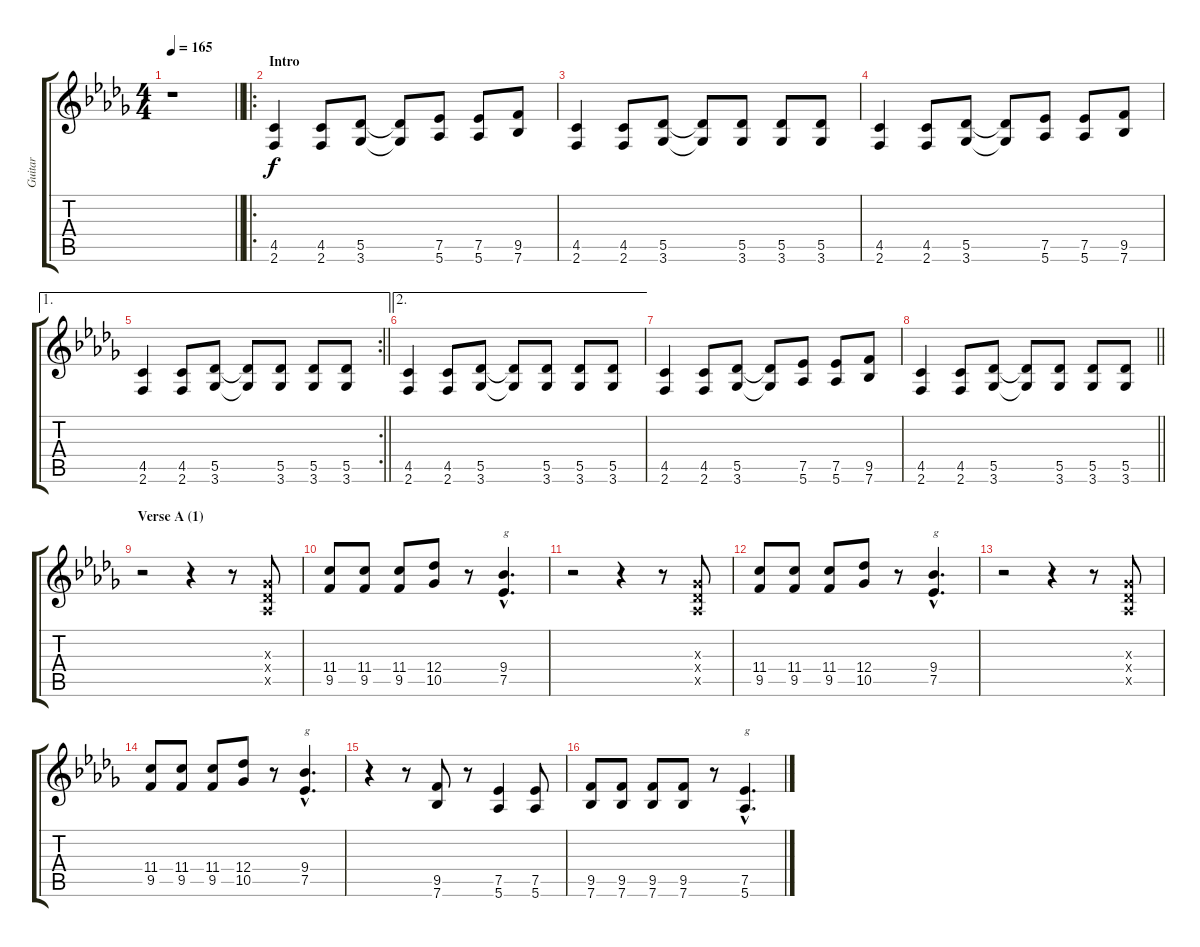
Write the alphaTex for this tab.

\track ("Guitar" "Guitar") {instrument distortionguitar}
\staff {score tabs}
\tuning (Eb4 Bb3 Gb3 Db3 Ab2 Eb2) {hide}
\ts (4 4)
\tempo 165
\clef g2
\barLineRight lightlight
\ks bbminor
r.1{dy f instrument distortionguitar} |
\ro
\section ("" "Intro")
(4.5 2.6).4 (4.5 2.6).8 (5.5 3.6).8 (5.5{t} 3.6{t}).8 (7.5 5.6).8 (7.5 5.6).8 (9.5 7.6).8 |
(4.5 2.6).4 (4.5 2.6).8 (5.5 3.6).8 (5.5{t} 3.6{t}).8 (5.5 3.6).8 (5.5 3.6).8 (5.5 3.6).8 |
(4.5 2.6).4 (4.5 2.6).8 (5.5 3.6).8 (5.5{t} 3.6{t}).8 (7.5 5.6).8 (7.5 5.6).8 (9.5 7.6).8 |
\ae 1
\rc 2
\barLineRight lightlight
(4.5 2.6).4 (4.5 2.6).8 (5.5 3.6).8 (5.5{t} 3.6{t}).8 (5.5 3.6).8 (5.5 3.6).8 (5.5 3.6).8 |
\ae 2
(4.5 2.6).4 (4.5 2.6).8 (5.5 3.6).8 (5.5{t} 3.6{t}).8 (5.5 3.6).8 (5.5 3.6).8 (5.5 3.6).8 |
(4.5 2.6).4 (4.5 2.6).8 (5.5 3.6).8 (5.5{t} 3.6{t}).8 (7.5 5.6).8 (7.5 5.6).8 (9.5 7.6).8 |
\barLineRight lightlight
(4.5 2.6).4 (4.5 2.6).8 (5.5 3.6).8 (5.5{t} 3.6{t}).8 (5.5 3.6).8 (5.5 3.6).8 (5.5 3.6).8 |
\section ("" "Verse A (1)")
r.2 r.4 r.8 (0.3{x} 0.4{x} 0.5{x}).8 |
(11.4 9.5).8 (11.4 9.5).8 (11.4 9.5).8 (12.4 10.5).8 r.8 (9.4{hac} 7.5{hac}).4{d txt "g"} |
r.2 r.4 r.8 (0.3{x} 0.4{x} 0.5{x}).8 |
(11.4 9.5).8 (11.4 9.5).8 (11.4 9.5).8 (12.4 10.5).8 r.8 (9.4{hac} 7.5{hac}).4{d txt "g"} |
r.2 r.4 r.8 (0.3{x} 0.4{x} 0.5{x}).8 |
(11.4 9.5).8 (11.4 9.5).8 (11.4 9.5).8 (12.4 10.5).8 r.8 (9.4{hac} 7.5{hac}).4{d txt "g"} |
r.4 r.8 (9.5 7.6).8 r.8 (7.5 5.6).4 (7.5 5.6).8 |
(9.5 7.6).8 (9.5 7.6).8 (9.5 7.6).8 (9.5 7.6).8 r.8 (7.5{hac} 5.6{hac}).4{d txt "g"}
